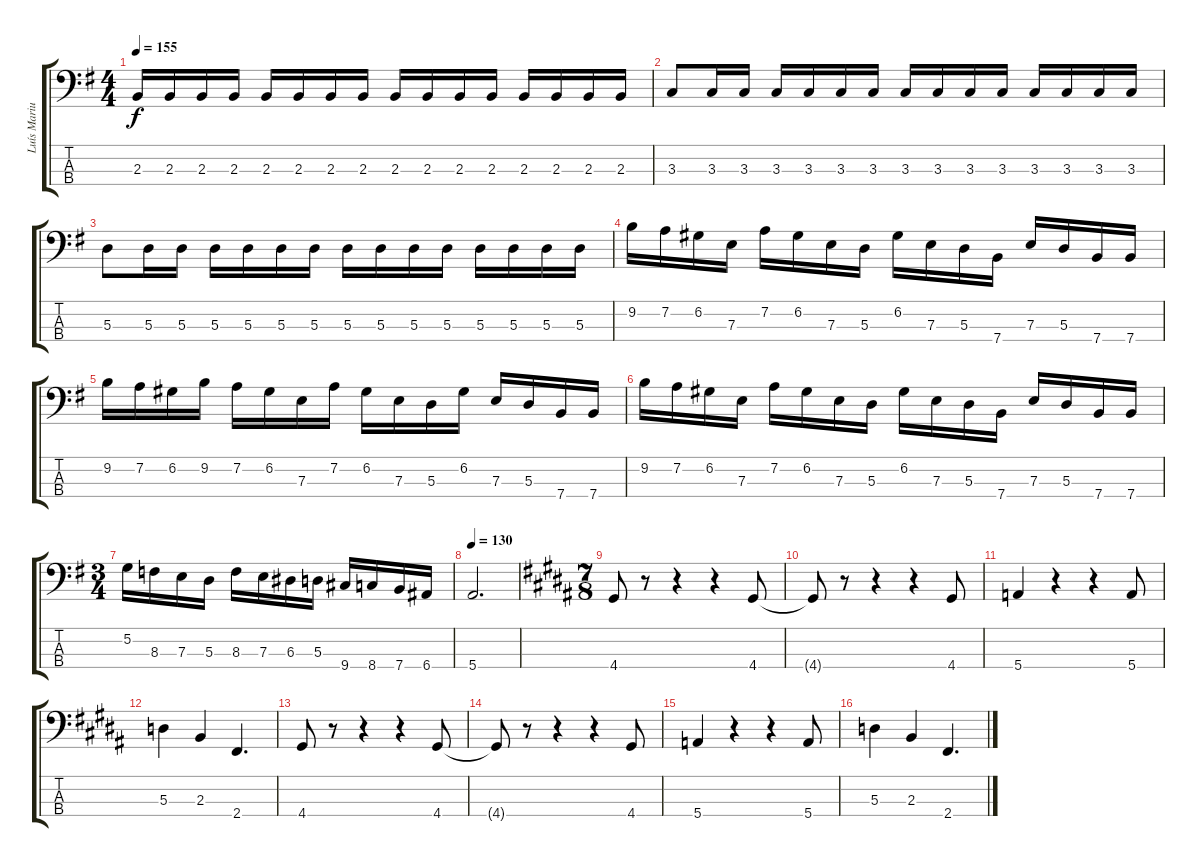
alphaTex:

\track ("Luís Mariutti" "Luís Mariu") {instrument electricbassfinger}
\staff {score tabs}
\tuning (G2 D2 A1 E1) {hide}
\ts (4 4)
\tempo 155
\clef f4
\ks g
2.3.16{dy f} 2.3.16 2.3.16 2.3.16 2.3.16 2.3.16 2.3.16 2.3.16 2.3.16 2.3.16 2.3.16 2.3.16 2.3.16 2.3.16 2.3.16 2.3.16 |
3.3.8 3.3.16 3.3.16 3.3.16 3.3.16 3.3.16 3.3.16 3.3.16 3.3.16 3.3.16 3.3.16 3.3.16 3.3.16 3.3.16 3.3.16 |
5.3.8 5.3.16 5.3.16 5.3.16 5.3.16 5.3.16 5.3.16 5.3.16 5.3.16 5.3.16 5.3.16 5.3.16 5.3.16 5.3.16 5.3.16 |
9.2.16 7.2.16 6.2.16 7.3.16 7.2.16 6.2.16 7.3.16 5.3.16 6.2.16 7.3.16 5.3.16 7.4.16 7.3.16 5.3.16 7.4.16 7.4.16 |
9.2.16 7.2.16 6.2.16 9.2.16 7.2.16 6.2.16 7.3.16 7.2.16 6.2.16 7.3.16 5.3.16 6.2.16 7.3.16 5.3.16 7.4.16 7.4.16 |
9.2.16 7.2.16 6.2.16 7.3.16 7.2.16 6.2.16 7.3.16 5.3.16 6.2.16 7.3.16 5.3.16 7.4.16 7.3.16 5.3.16 7.4.16 7.4.16 |
\ts (3 4)
5.2.16 8.3.16 7.3.16 5.3.16 8.3.16 7.3.16 6.3.16 5.3.16 9.4.16 8.4.16 7.4.16 6.4.16 |
\tempo 130
5.4.2{d} |
\ts (7 8)
\ks b
4.4.8 r.8 r.4 r.4 4.4.8 |
4.4{t}.8 r.8 r.4 r.4 4.4.8 |
5.4.4 r.4 r.4 5.4.8 |
5.3.4 2.3.4 2.4.4{d} |
4.4.8 r.8 r.4 r.4 4.4.8 |
4.4{t}.8 r.8 r.4 r.4 4.4.8 |
5.4.4 r.4 r.4 5.4.8 |
5.3.4 2.3.4 2.4.4{d}
